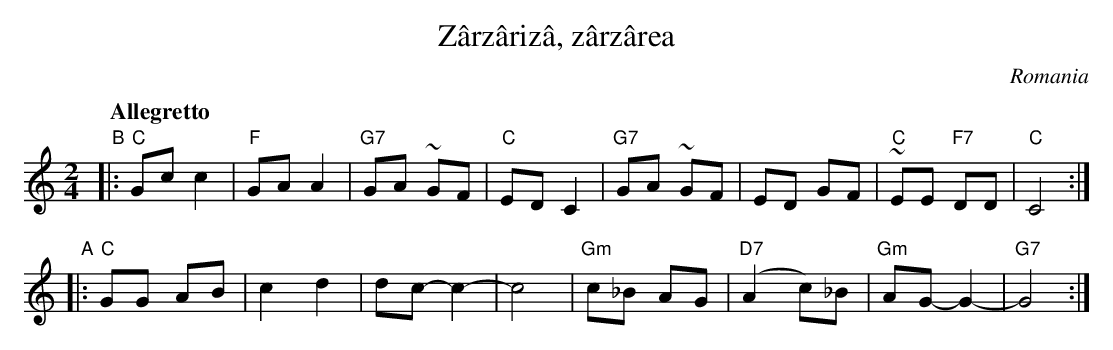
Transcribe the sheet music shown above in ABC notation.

X:1
T: Z\^arz\^ariz\^a, z\^arz\^area
O: Romania
Q: "Allegretto"
M: 2/4
L: 1/8
K: C
"B"|:\
"C"Gc c2 | "F"GA A2 | "G7"GA ~GF | "C"ED C2 |\
"G7"GA ~GF | ED GF | "C"~EE "F7"DD | "C"C4 :|
"A"|:\
"C"GG AB | c2 d2 | dc- c2- | c4 |\
"Gm"c_B AG | "D7"(A2 c)_B | "Gm"AG- G2- | "G7"G4 :|
